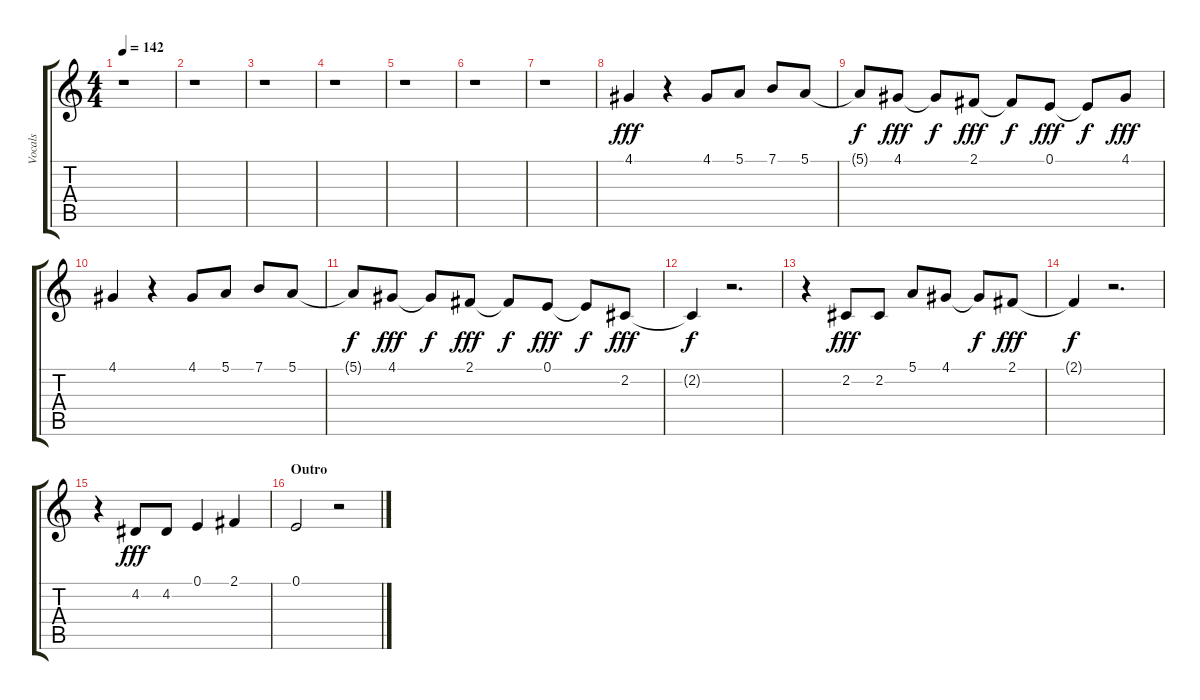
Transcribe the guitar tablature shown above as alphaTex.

\track ("Vocals" "Vocals") {instrument altosax}
\staff {score tabs}
\tuning (E4 B3 G3 D3 A2 E2) {hide}
\ts (4 4)
\tempo 142
\clef g2
\ks c
r.1{dy fff} |
r.1 |
r.1 |
r.1 |
r.1 |
r.1 |
r.1 |
4.1.4 r.4 4.1.8 5.1.8 7.1.8 5.1.8 |
5.1{t}.8{dy f} 4.1.8{dy fff} 4.1{t}.8{dy f} 2.1.8{dy fff} 2.1{t}.8{dy f} 0.1.8{dy fff} 0.1{t}.8{dy f} 4.1.8{dy fff} |
4.1.4 r.4 4.1.8 5.1.8 7.1.8 5.1.8 |
5.1{t}.8{dy f} 4.1.8{dy fff} 4.1{t}.8{dy f} 2.1.8{dy fff} 2.1{t}.8{dy f} 0.1.8{dy fff} 0.1{t}.8{dy f} 2.2.8{dy fff} |
2.2{t}.4{dy f} r.2{d} |
r.4 2.2.8{dy fff} 2.2.8 5.1.8 4.1.8 4.1{t}.8{dy f} 2.1.8{dy fff} |
2.1{t}.4{dy f} r.2{d} |
r.4 4.2.8{dy fff} 4.2.8 0.1.4 2.1.4 |
\section ("" "Outro")
0.1.2 r.2
